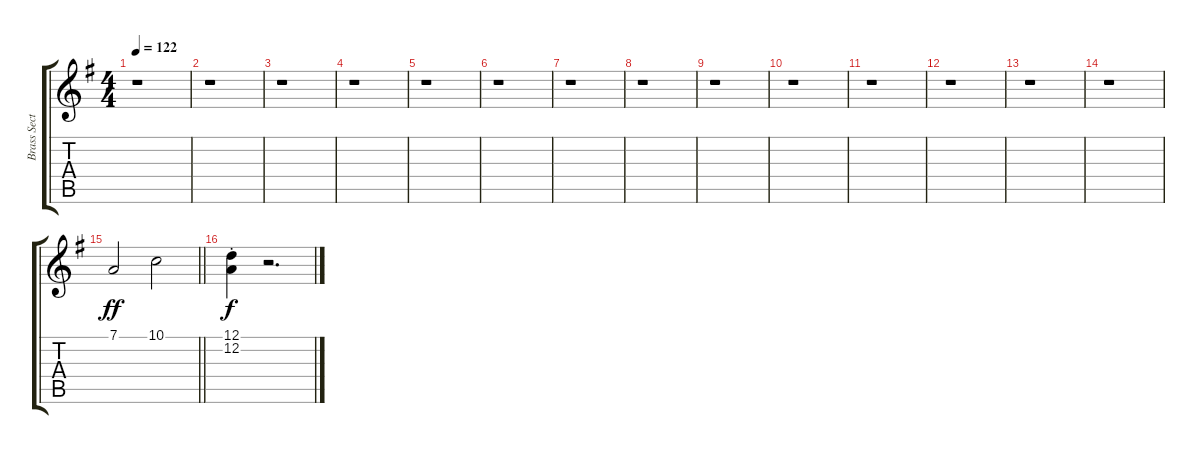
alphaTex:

\track ("Brass Section II" "Brass Sect") {instrument trumpet}
\staff {score tabs}
\tuning (D4 A3 F3 C3 G2 D2) {hide}
\ts (4 4)
\tempo 122
\clef g2
\ks g
r.1{dy f} |
r.1 |
r.1 |
r.1 |
r.1 |
r.1 |
r.1 |
r.1 |
r.1 |
r.1 |
r.1 |
r.1 |
r.1 |
r.1 |
\barLineRight lightlight
7.1.2{dy ff} 10.1.2 |
(12.1{st} 12.2{st}).4{dy f} r.2{d}
